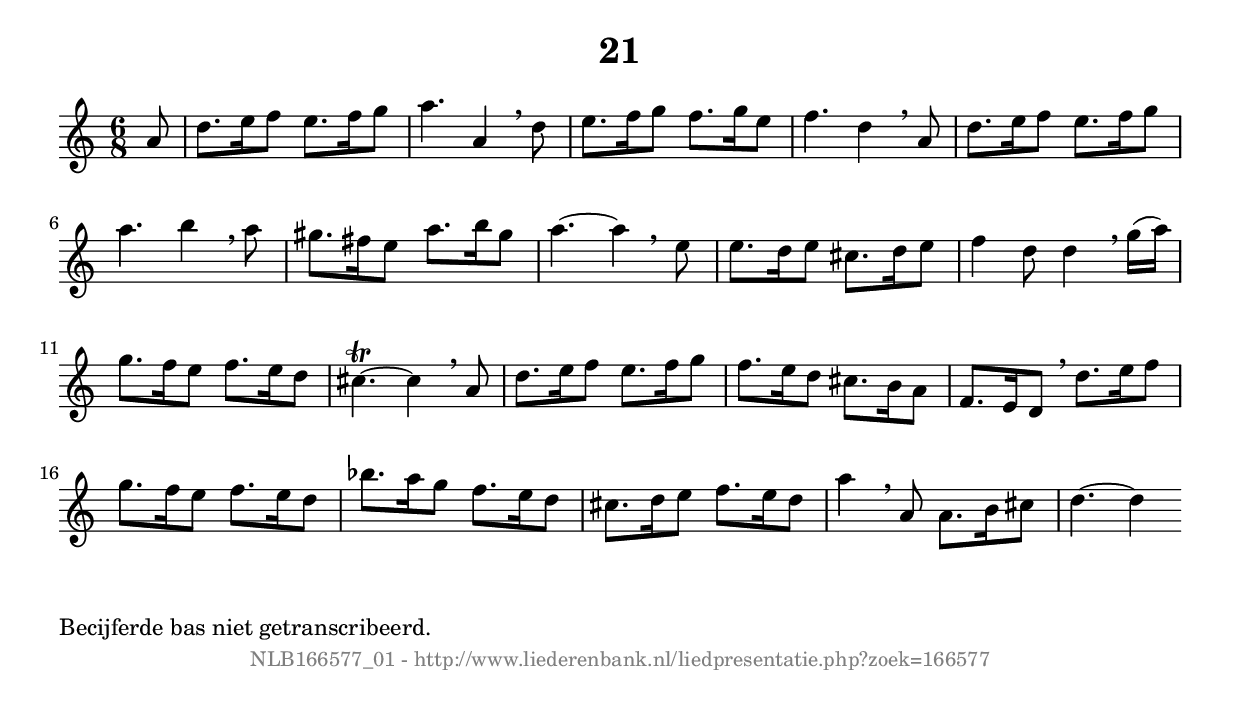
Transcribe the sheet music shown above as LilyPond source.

%
% produced by wce2krn 1.64 (7 June 2014)
%
\version"2.16"
#(append! paper-alist '(("long" . (cons (* 210 mm) (* 2000 mm)))))
#(set-default-paper-size "long")
sb = {\breathe}
mBreak = {\breathe }
bBreak = {\breathe }
x = {\once\override NoteHead #'style = #'cross }
gl=\glissando
itime={\override Staff.TimeSignature #'stencil = ##f }
ficta = {\once\set suggestAccidentals = ##t}
fine = {\once\override Score.RehearsalMark #'self-alignment-X = #1 \mark \markup {\italic{Fine}}}
dc = {\once\override Score.RehearsalMark #'self-alignment-X = #1 \mark \markup {\italic{D.C.}}}
dcf = {\once\override Score.RehearsalMark #'self-alignment-X = #1 \mark \markup {\italic{D.C. al Fine}}}
dcc = {\once\override Score.RehearsalMark #'self-alignment-X = #1 \mark \markup {\italic{D.C. al Coda}}}
ds = {\once\override Score.RehearsalMark #'self-alignment-X = #1 \mark \markup {\italic{D.S.}}}
dsf = {\once\override Score.RehearsalMark #'self-alignment-X = #1 \mark \markup {\italic{D.S. al Fine}}}
dsc = {\once\override Score.RehearsalMark #'self-alignment-X = #1 \mark \markup {\italic{D.S. al Coda}}}
pv = {\set Score.repeatCommands = #'((volta "1"))}
sv = {\set Score.repeatCommands = #'((volta "2"))}
tv = {\set Score.repeatCommands = #'((volta "3"))}
qv = {\set Score.repeatCommands = #'((volta "4"))}
xv = {\set Score.repeatCommands = #'((volta #f))}
\header{ tagline = ""
title = "21"
}
\score {{
\key d \dorian
\relative g'
{
\set melismaBusyProperties = #'()
\partial 32*4
\time 6/8
\tempo 4=120
\override Score.MetronomeMark #'transparent = ##t
\override Score.RehearsalMark #'break-visibility = #(vector #t #t #f)
a8 d8. e16 f8 e8. f16 g8 a4. a,4 \sb d8 e8. f16 g8 f8. g16 e8 f4. d4 \mBreak
a8 d8. e16 f8 e8. f16 g8 a4. b4 \sb a8 gis8. fis16 e8 a8. b16 gis8 a4.~ a4 \bar ":|:" \bBreak
e8 e8. d16 e8 cis8. d16 e8 f4 d8 d4 \sb g16( a) g8. f16 e8 f8. e16 d8 cis4.~\trill cis4 \mBreak
a8 d8. e16 f8 e8. f16 g8 f8. e16 d8 cis8. b16 a8 f8. e16 d8 \mBreak
d'8. e16 f8 g8. f16 e8 f8. e16 d8 bes'8. a16 g8 f8. e16 d8 cis8. d16 e8 f8. e16 d8 a'4 \sb a,8 a8. b16 cis8 d4.~ d4 \bar ":|:"
 }}
 \midi { }
 \layout {
            indent = 0.0\cm
}
}
\markup { \wordwrap-string #" 
Becijferde bas niet getranscribeerd.
"}
\markup { \vspace #0 } \markup { \with-color #grey \fill-line { \center-column { \smaller "NLB166577_01 - http://www.liederenbank.nl/liedpresentatie.php?zoek=166577" } } }
